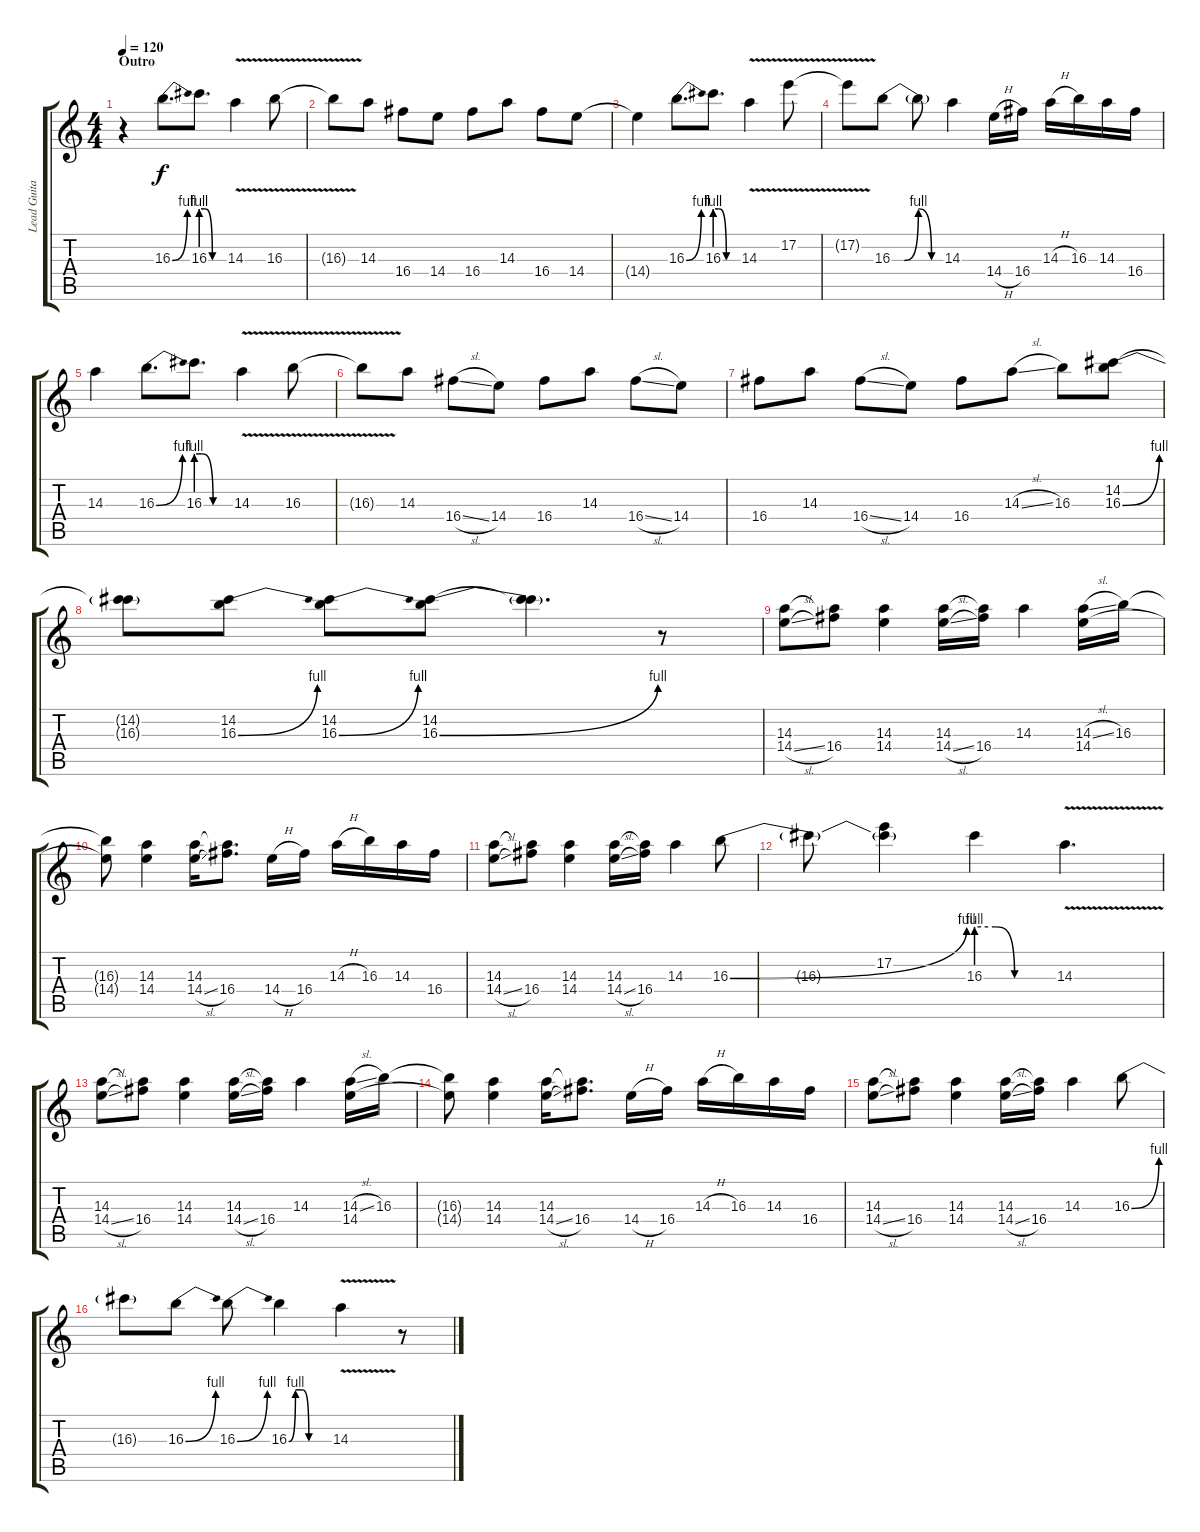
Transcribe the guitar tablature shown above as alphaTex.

\track ("Lead Guitar" "Lead Guita") {instrument overdrivenguitar}
\staff {score tabs}
\tuning (E4 B3 G3 D3 A2 E2) {hide}
\ts (4 4)
\section ("" "Outro")
\tempo 120
\clef g2
\ks c
r.4{dy f volume 16} 16.3{be (bend 0 0 60 4)}.8{d} 16.3{be (custom 0 4 10 4 30 0 60 0)}.8{d} 14.3{v}.4 16.3{v}.8 |
16.3{t}.8 14.3.8 16.4.8 14.4.8 16.4.8 14.3.8 16.4.8 14.4.8 |
14.4{t}.4 16.3{be (bend 0 0 60 4)}.8{d} 16.3{be (custom 0 4 10 4 30 0 60 0)}.8{d} 14.3{v}.4 17.2{v}.8 |
17.2{t}.8 16.3{be (custom 0 0 14 0 30 4 45 0 60 0)}.8 16.3{t}.8 14.3.4 14.4{h}.16 16.4.16 14.3{h}.16 16.3.16 14.3.16 16.4.16 |
14.3.4 16.3{be (bend 0 0 60 4)}.8{d} 16.3{be (custom 0 4 10 4 30 0 60 0)}.8{d} 14.3{v}.4 16.3{v}.8 |
16.3{t}.8 14.3.8 16.4{sl}.8 14.4.8 16.4.8 14.3.8 16.4{sl}.8 14.4.8 |
16.4.8 14.3.8 16.4{sl}.8 14.4.8 16.4.8 14.3{sl}.8 16.3.8 (14.2 16.3{be (bend 0 0 60 4)}).8 |
(14.2{t} 16.3{t}).8 (14.2 16.3{be (bend 0 0 60 4)}).8 (14.2 16.3{be (bend 0 0 60 4)}).8 (14.2 16.3{be (bend 0 0 60 4)}).8 (14.2{t} 16.3{t}).4{d} r.8 |
(14.3 14.4{sl}).8 (14.3{t} 16.4).8 (14.3 14.4).4 (14.3 14.4{sl}).16 (14.3{t} 16.4).16 14.3.4 (14.3{sl} 14.4).16 16.3.16 |
(16.3{t} 14.4{t}).8 (14.3 14.4).4 (14.3 14.4{sl}).16 (14.3{t} 16.4).8{d} 14.4{h}.16 16.4.16 14.3{h}.16 16.3.16 14.3.16 16.4.16 |
(14.3 14.4{sl}).8 (14.3{t} 16.4).8 (14.3 14.4).4 (14.3 14.4{sl}).16 (14.3{t} 16.4).16 14.3.4 16.3{be (bend 0 0 60 4)}.8 |
16.3{t}.8 (17.2 16.3{t}).4 16.3{be (custom 0 4 15 4 30 0 60 0)}.4 14.3{v}.4{d} |
(14.3 14.4{sl}).8 (14.3{t} 16.4).8 (14.3 14.4).4 (14.3 14.4{sl}).16 (14.3{t} 16.4).16 14.3.4 (14.3{sl} 14.4).16 16.3.16 |
(16.3{t} 14.4{t}).8 (14.3 14.4).4 (14.3 14.4{sl}).16 (14.3{t} 16.4).8{d} 14.4{h}.16 16.4.16 14.3{h}.16 16.3.16 14.3.16 16.4.16 |
(14.3 14.4{sl}).8 (14.3{t} 16.4).8 (14.3 14.4).4 (14.3 14.4{sl}).16 (14.3{t} 16.4).16 14.3.4 16.3{be (bend 0 0 60 4)}.8 |
16.3{t}.8 16.3{be (bend 0 0 60 4)}.8 16.3{be (bend 0 0 60 4)}.8 16.3{be (custom 0 0 10 4 20 4 30 0 60 0)}.4 14.3{v}.4 r.8
